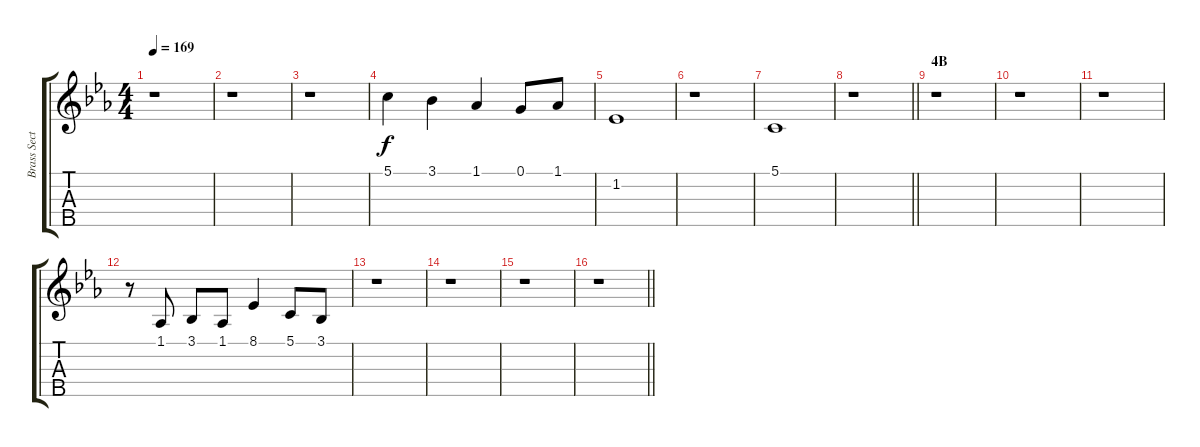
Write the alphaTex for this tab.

\track ("Brass Section II" "Brass Sect") {instrument brasssection}
\staff {score tabs}
\tuning (G3 D3 A2 E2 B1) {hide}
\ts (4 4)
\tempo 169
\clef g2
\ks eb
r.1{dy f} |
r.1 |
r.1 |
5.1.4{ot 8vb} 3.1.4{ot 8vb} 1.1.4{ot 8vb} 0.1.8{ot 8vb} 1.1.8{ot 8vb} |
1.2.1{ot 8vb} |
r.1 |
5.1.1 |
\barLineRight lightlight
r.1 |
\section ("" "4B")
r.1 |
r.1 |
r.1 |
r.8 1.1.8 3.1.8 1.1.8 8.1.4 5.1.8 3.1.8 |
r.1 |
r.1 |
r.1 |
\barLineRight lightlight
r.1
